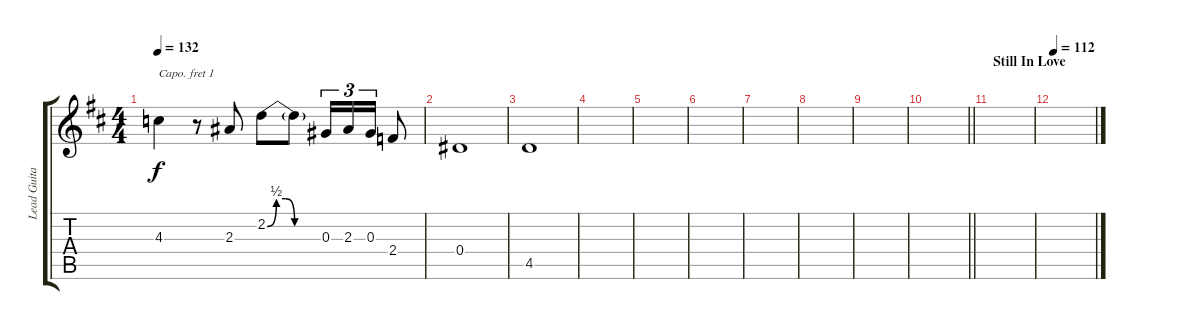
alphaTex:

\track ("Lead Guitar 3" "Lead Guita") {instrument distortionguitar}
\staff {score tabs}
\capo 1
\tuning (E4 B3 G3 D3 A2 E2) {hide}
\ts (4 4)
\tempo 132
\clef g2
\ks d
4.3{t}.4{dy f} r.8 2.3.8 2.2{be (custom 0 0 10 2 20 2 30 0 60 0)}.8 2.2{t}.8 0.3.16{tu (3 2)} 2.3.16{tu (3 2)} 0.3.16{tu (3 2)} 2.4.8 |
0.4.1 |
4.5.1 |
|
|
|
|
|
|
\barLineRight lightlight
|
\section ("" "Still In Love")
|
\tempo 112
